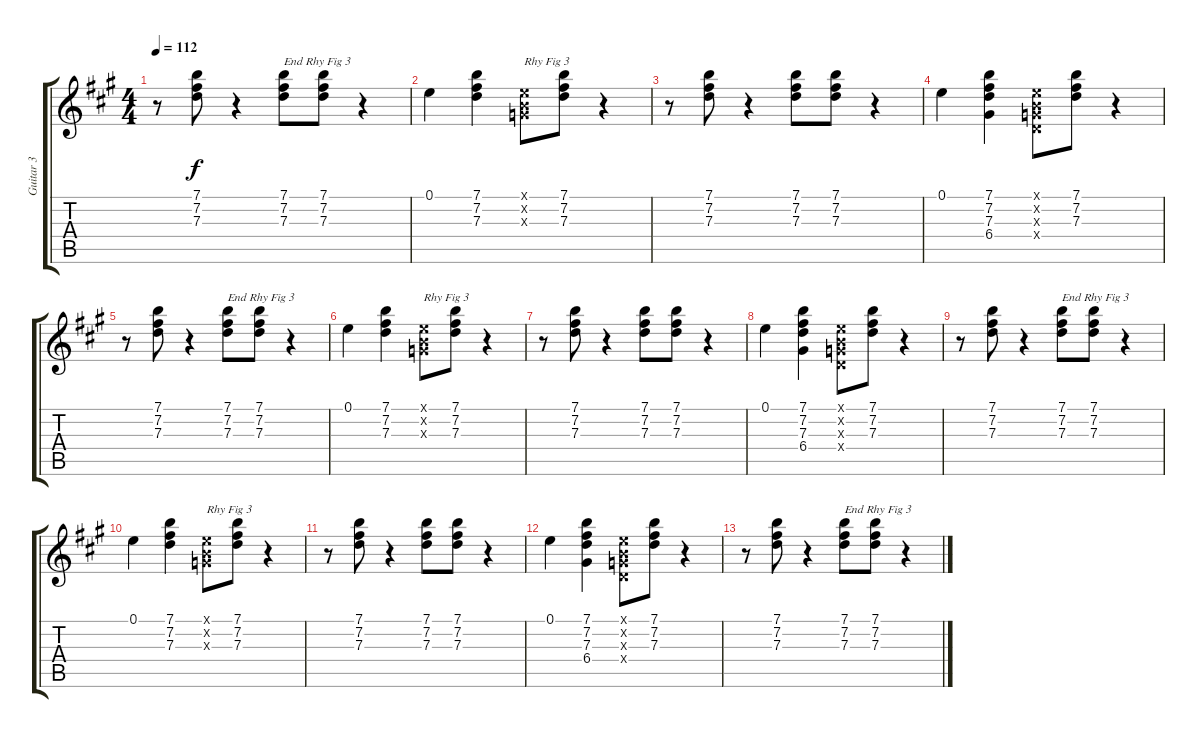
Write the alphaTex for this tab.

\track ("Guitar 3" "Guitar 3") {instrument electricguitarmuted}
\staff {score tabs}
\tuning (E4 B3 G3 D3 A2 E2) {hide}
\ts (4 4)
\tempo 112
\clef g2
\ks a
r.8{dy f} (7.1 7.2 7.3).8 r.4 (7.1 7.2 7.3).8{txt "End Rhy Fig 3"} (7.1 7.2 7.3).8 r.4 |
0.1.4 (7.1 7.2 7.3).4 (0.1{x} 0.2{x} 0.3{x}).8{txt "Rhy Fig 3"} (7.1 7.2 7.3).8 r.4 |
r.8 (7.1 7.2 7.3).8 r.4 (7.1 7.2 7.3).8 (7.1 7.2 7.3).8 r.4 |
0.1.4 (7.1 7.2 7.3 6.4).4 (0.1{x} 0.2{x} 0.3{x} 0.4{x}).8 (7.1 7.2 7.3).8 r.4 |
r.8 (7.1 7.2 7.3).8 r.4 (7.1 7.2 7.3).8{txt "End Rhy Fig 3"} (7.1 7.2 7.3).8 r.4 |
0.1.4 (7.1 7.2 7.3).4 (0.1{x} 0.2{x} 0.3{x}).8{txt "Rhy Fig 3"} (7.1 7.2 7.3).8 r.4 |
r.8 (7.1 7.2 7.3).8 r.4 (7.1 7.2 7.3).8 (7.1 7.2 7.3).8 r.4 |
0.1.4 (7.1 7.2 7.3 6.4).4 (0.1{x} 0.2{x} 0.3{x} 0.4{x}).8 (7.1 7.2 7.3).8 r.4 |
r.8 (7.1 7.2 7.3).8 r.4 (7.1 7.2 7.3).8{txt "End Rhy Fig 3"} (7.1 7.2 7.3).8 r.4 |
0.1.4 (7.1 7.2 7.3).4 (0.1{x} 0.2{x} 0.3{x}).8{txt "Rhy Fig 3"} (7.1 7.2 7.3).8 r.4 |
r.8 (7.1 7.2 7.3).8 r.4 (7.1 7.2 7.3).8 (7.1 7.2 7.3).8 r.4 |
0.1.4 (7.1 7.2 7.3 6.4).4 (0.1{x} 0.2{x} 0.3{x} 0.4{x}).8 (7.1 7.2 7.3).8 r.4 |
r.8 (7.1 7.2 7.3).8 r.4 (7.1 7.2 7.3).8{txt "End Rhy Fig 3"} (7.1 7.2 7.3).8 r.4
